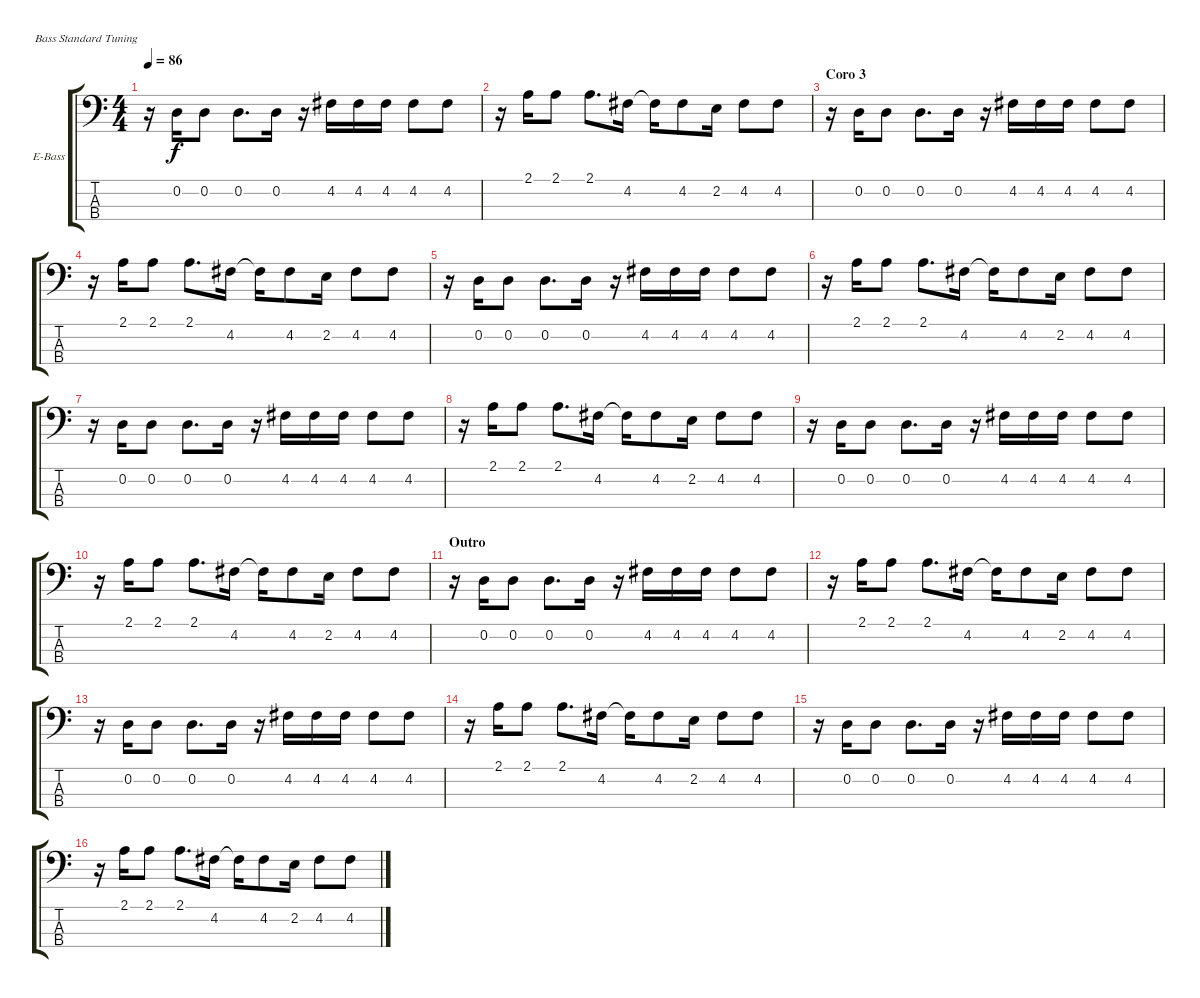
\defaultSystemsLayout 4
\bracketExtendMode groupsimilarinstruments
\firstSystemTrackNameOrientation horizontal
\otherSystemsTrackNameOrientation horizontal
\track ("Electric Bass" "E-Bass") {instrument electricbassfinger}
\staff {score tabs}
\tuning (G2 D2 A1 E1)
\ts (4 4)
\tempo 86
\clef f4
\ks c
r.16{dy f} 0.2.16 0.2.8 0.2.8{d} 0.2.16 r.16 4.2.16 4.2.16 4.2.16 4.2.8 4.2.8 |
r.16 2.1.16 2.1.8 2.1.8{d} 4.2.16 4.2{t}.16 4.2.8 2.2.16 4.2.8 4.2.8 |
\section ("" "Coro 3")
r.16 0.2.16 0.2.8 0.2.8{d} 0.2.16 r.16 4.2.16 4.2.16 4.2.16 4.2.8 4.2.8 |
r.16 2.1.16 2.1.8 2.1.8{d} 4.2.16 4.2{t}.16 4.2.8 2.2.16 4.2.8 4.2.8 |
r.16 0.2.16 0.2.8 0.2.8{d} 0.2.16 r.16 4.2.16 4.2.16 4.2.16 4.2.8 4.2.8 |
r.16 2.1.16 2.1.8 2.1.8{d} 4.2.16 4.2{t}.16 4.2.8 2.2.16 4.2.8 4.2.8 |
r.16 0.2.16 0.2.8 0.2.8{d} 0.2.16 r.16 4.2.16 4.2.16 4.2.16 4.2.8 4.2.8 |
r.16 2.1.16 2.1.8 2.1.8{d} 4.2.16 4.2{t}.16 4.2.8 2.2.16 4.2.8 4.2.8 |
r.16 0.2.16 0.2.8 0.2.8{d} 0.2.16 r.16 4.2.16 4.2.16 4.2.16 4.2.8 4.2.8 |
r.16 2.1.16 2.1.8 2.1.8{d} 4.2.16 4.2{t}.16 4.2.8 2.2.16 4.2.8 4.2.8 |
\section ("" "Outro")
r.16 0.2.16 0.2.8 0.2.8{d} 0.2.16 r.16 4.2.16 4.2.16 4.2.16 4.2.8 4.2.8 |
r.16 2.1.16 2.1.8 2.1.8{d} 4.2.16 4.2{t}.16 4.2.8 2.2.16 4.2.8 4.2.8 |
r.16 0.2.16 0.2.8 0.2.8{d} 0.2.16 r.16 4.2.16 4.2.16 4.2.16 4.2.8 4.2.8 |
r.16 2.1.16 2.1.8 2.1.8{d} 4.2.16 4.2{t}.16 4.2.8 2.2.16 4.2.8 4.2.8 |
r.16 0.2.16 0.2.8 0.2.8{d} 0.2.16 r.16 4.2.16 4.2.16 4.2.16 4.2.8 4.2.8 |
r.16 2.1.16 2.1.8 2.1.8{d} 4.2.16 4.2{t}.16 4.2.8 2.2.16 4.2.8 4.2.8
